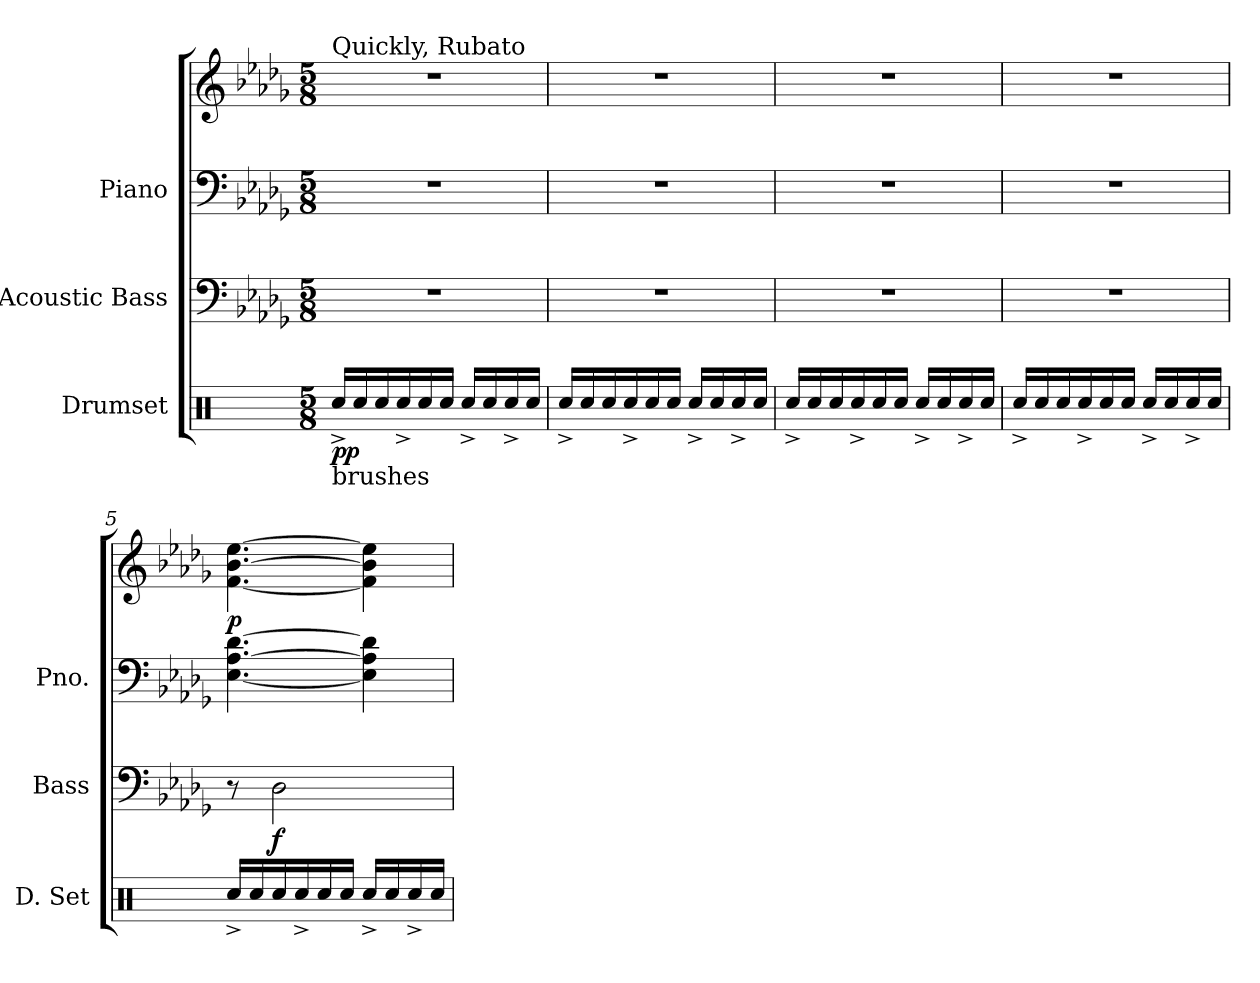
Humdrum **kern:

**kern	**dynam	**kern	**dynam	**kern	**kern	**dynam
*part3	*part3	*part2	*part2	*part1	*part1	*part1
*staff4	*staff4	*staff3	*staff3	*staff2	*staff1	*staff1/2
*I"Drumset	*	*I"Acoustic Bass	*	*I"Piano	*	*
*I'D. Set	*	*I'Bass	*	*I'Pno.	*	*
*clefX	*	*clefF4	*	*clefF4	*clefG2	*
*	*	*ITrd7c12	*	*	*	*
*k[]	*	*k[b-e-a-d-g-]	*	*k[b-e-a-d-g-]	*k[b-e-a-d-g-]	*
*M5/8	*	*M5/8	*	*M5/8	*M5/8	*
*MM118	*	*MM118	*	*MM118	*MM118	*
=1	=1	=1	=1	=1	=1	=1
!	!	!	!	!	!LO:TX:a:t=Quickly, Rubato	!
!LO:TX:b:t=brushes	!	!	!	!	!	!
!	!LO:DY:b	!	!	!	!	!
16Rcc^/LL	pp	8%5r	.	8%5r	8%5r	.
16Rcc/	.	.	.	.	.	.
16Rcc/	.	.	.	.	.	.
16Rcc^/	.	.	.	.	.	.
16Rcc/	.	.	.	.	.	.
16Rcc/JJ	.	.	.	.	.	.
16Rcc^/LL	.	.	.	.	.	.
16Rcc/	.	.	.	.	.	.
16Rcc^/	.	.	.	.	.	.
16Rcc/JJ	.	.	.	.	.	.
=2	=2	=2	=2	=2	=2	=2
16Rcc^/LL	.	8%5r	.	8%5r	8%5r	.
16Rcc/	.	.	.	.	.	.
16Rcc/	.	.	.	.	.	.
16Rcc^/	.	.	.	.	.	.
16Rcc/	.	.	.	.	.	.
16Rcc/JJ	.	.	.	.	.	.
16Rcc^/LL	.	.	.	.	.	.
16Rcc/	.	.	.	.	.	.
16Rcc^/	.	.	.	.	.	.
16Rcc/JJ	.	.	.	.	.	.
!!LO:LB:g=z
=3	=3	=3	=3	=3	=3	=3
16Rcc^/LL	.	8%5r	.	8%5r	8%5r	.
16Rcc/	.	.	.	.	.	.
16Rcc/	.	.	.	.	.	.
16Rcc^/	.	.	.	.	.	.
16Rcc/	.	.	.	.	.	.
16Rcc/JJ	.	.	.	.	.	.
16Rcc^/LL	.	.	.	.	.	.
16Rcc/	.	.	.	.	.	.
16Rcc^/	.	.	.	.	.	.
16Rcc/JJ	.	.	.	.	.	.
=4	=4	=4	=4	=4	=4	=4
16Rcc^/LL	.	8%5r	.	8%5r	8%5r	.
16Rcc/	.	.	.	.	.	.
16Rcc/	.	.	.	.	.	.
16Rcc^/	.	.	.	.	.	.
16Rcc/	.	.	.	.	.	.
16Rcc/JJ	.	.	.	.	.	.
16Rcc^/LL	.	.	.	.	.	.
16Rcc/	.	.	.	.	.	.
16Rcc^/	.	.	.	.	.	.
16Rcc/JJ	.	.	.	.	.	.
!!LO:PB:g=z
=5	=5	=5	=5	=5	=5	=5
!	!	!	!	!	!	!LO:DY:b
16Rcc^/LL	.	8r	.	[4.E-\ [4.A-\ [4.d-\	[4.f\ [4.b-\ [4.ee-\	p
16Rcc/	.	.	.	.	.	.
!	!	!	!LO:DY:b	!	!	!
16Rcc/	.	2DD-\	f	.	.	.
16Rcc^/	.	.	.	.	.	.
16Rcc/	.	.	.	.	.	.
16Rcc/JJ	.	.	.	.	.	.
16Rcc^/LL	.	.	.	4E-\] 4A-\] 4d-\]	4f\] 4b-\] 4ee-\]	.
16Rcc/	.	.	.	.	.	.
16Rcc^/	.	.	.	.	.	.
16Rcc/JJ	.	.	.	.	.	.
=	=	=	=	=	=	=
*-	*-	*-	*-	*-	*-	*-
